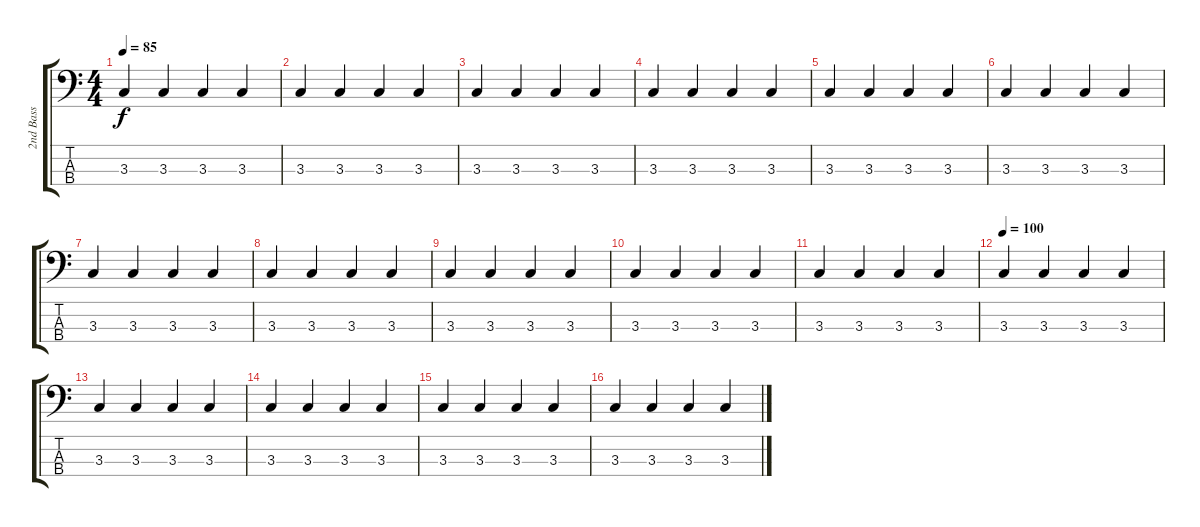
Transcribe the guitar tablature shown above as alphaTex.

\track ("2nd Bass" "2nd Bass") {instrument slapbass1}
\staff {score tabs}
\tuning (G2 D2 A1 E1) {hide}
\ts (4 4)
\tempo 85
\clef f4
\ks c
3.3.4{dy f} 3.3.4 3.3.4 3.3.4 |
3.3.4 3.3.4 3.3.4 3.3.4 |
3.3.4 3.3.4 3.3.4 3.3.4 |
3.3.4 3.3.4 3.3.4 3.3.4 |
3.3.4 3.3.4 3.3.4 3.3.4 |
3.3.4 3.3.4 3.3.4 3.3.4 |
3.3.4 3.3.4 3.3.4 3.3.4 |
3.3.4 3.3.4 3.3.4 3.3.4 |
3.3.4 3.3.4 3.3.4 3.3.4 |
3.3.4 3.3.4 3.3.4 3.3.4 |
3.3.4 3.3.4 3.3.4 3.3.4 |
\tempo 100
3.3.4 3.3.4 3.3.4 3.3.4 |
3.3.4 3.3.4 3.3.4 3.3.4 |
3.3.4 3.3.4 3.3.4 3.3.4 |
3.3.4 3.3.4 3.3.4 3.3.4 |
3.3.4 3.3.4 3.3.4 3.3.4
